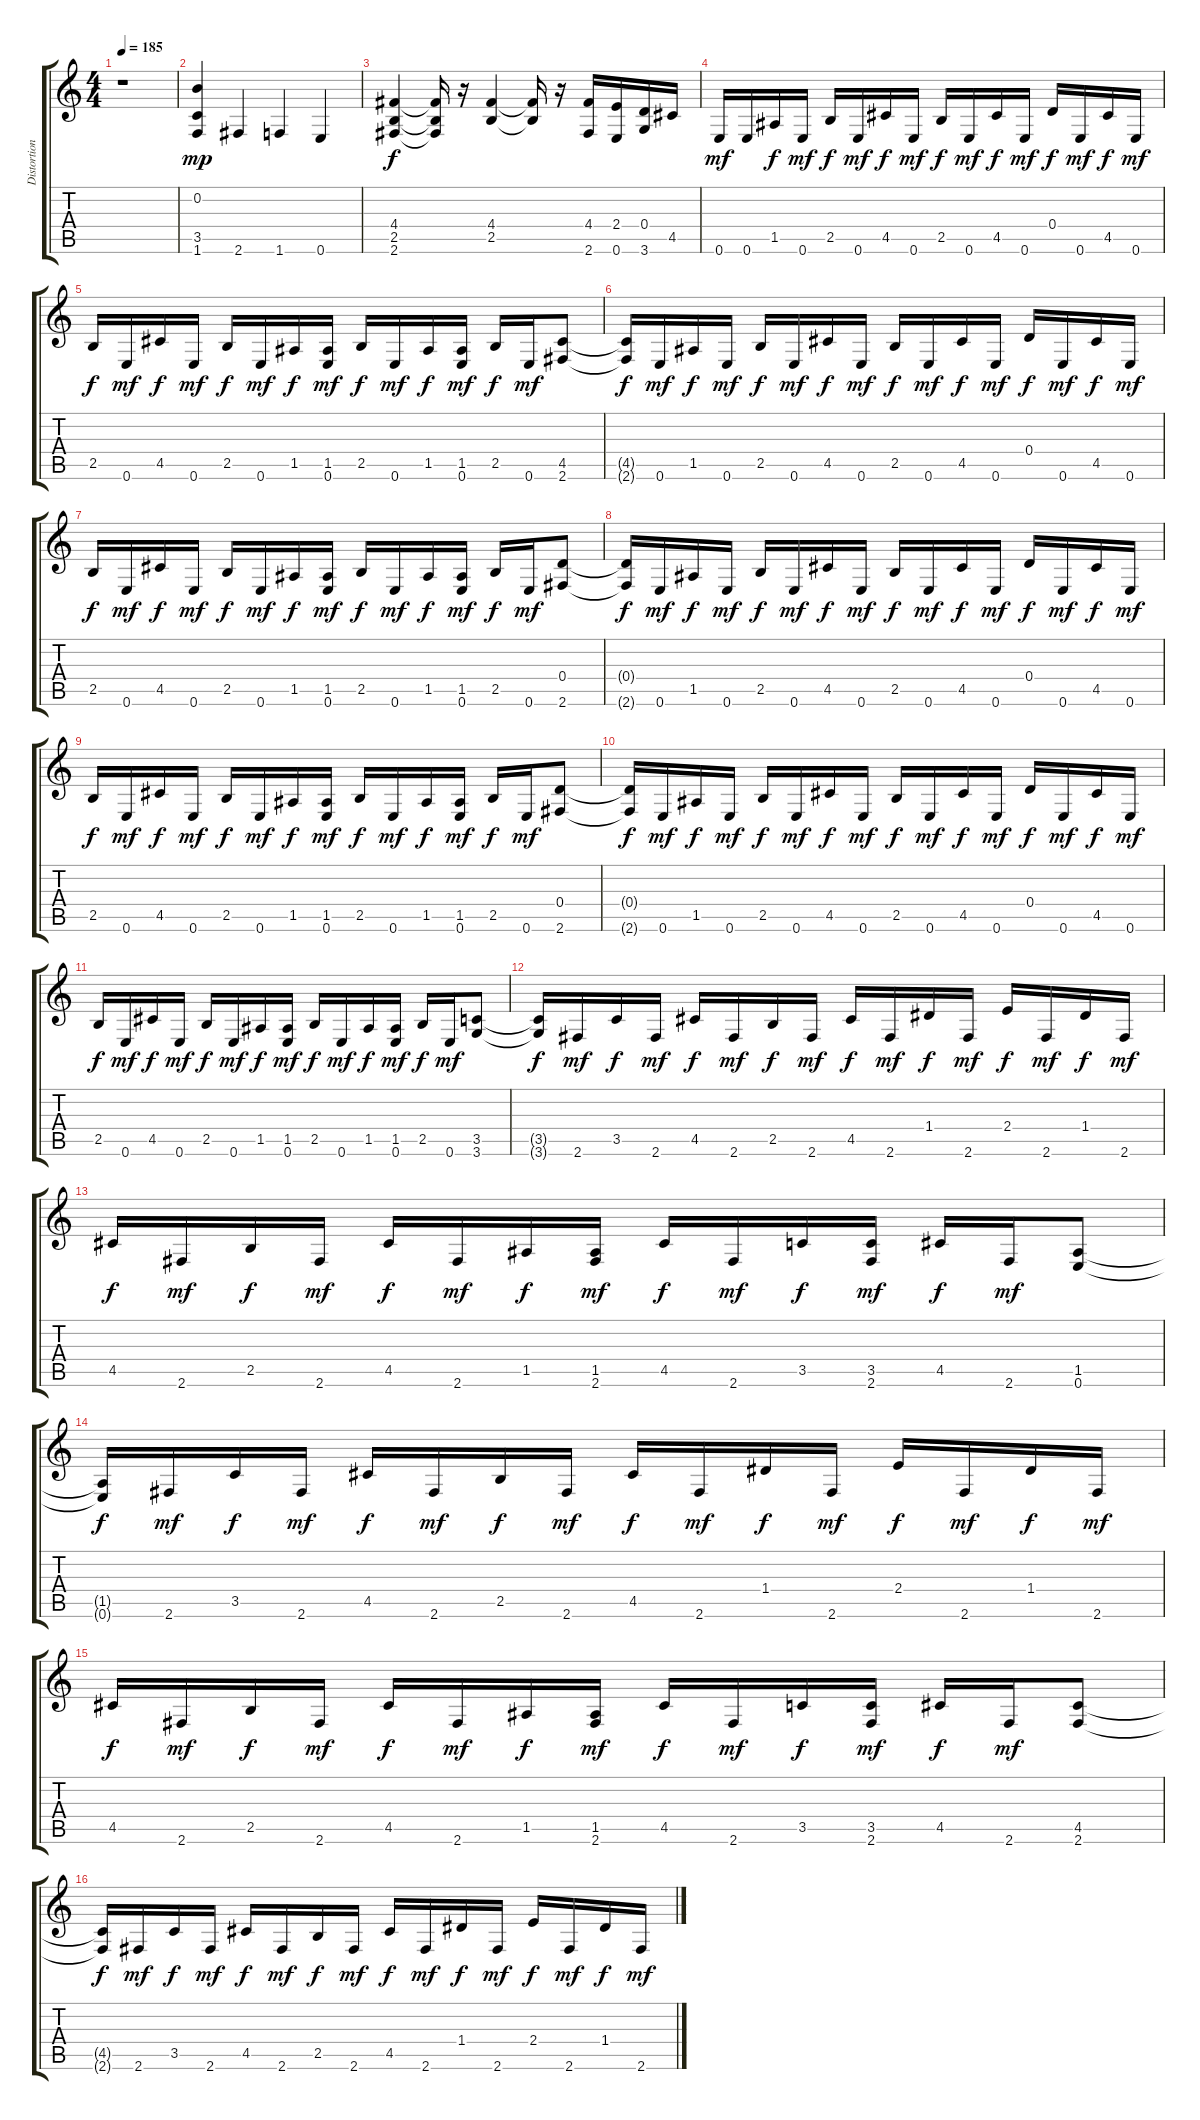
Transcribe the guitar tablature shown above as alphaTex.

\track ("Distortion" "Distortion") {instrument distortionguitar}
\staff {score tabs}
\tuning (E4 B3 G3 D3 A2 E2) {hide}
\ts (4 4)
\tempo 185
\clef g2
\ks c
r.1{dy mp instrument distortionguitar} |
(0.2 3.5 1.6).4 2.6.4 1.6.4 0.6.4 |
(4.4 2.5 2.6).4{dy f} (4.4{t} 2.5{t} 2.6{t}).16 r.16 (4.4 2.5).4 (4.4{t} 2.5{t}).16 r.16 (4.4 2.6).16 (2.4 0.6).16 (0.4 3.6).16 4.5.16 |
0.6.16{dy mf} 0.6.16 1.5.16{dy f} 0.6.16{dy mf} 2.5.16{dy f} 0.6.16{dy mf} 4.5.16{dy f} 0.6.16{dy mf} 2.5.16{dy f} 0.6.16{dy mf} 4.5.16{dy f} 0.6.16{dy mf} 0.4.16{dy f} 0.6.16{dy mf} 4.5.16{dy f} 0.6.16{dy mf} |
2.5.16{dy f} 0.6.16{dy mf} 4.5.16{dy f} 0.6.16{dy mf} 2.5.16{dy f} 0.6.16{dy mf} 1.5.16{dy f} (1.5 0.6).16{dy mf} 2.5.16{dy f} 0.6.16{dy mf} 1.5.16{dy f} (1.5 0.6).16{dy mf} 2.5.16{dy f} 0.6.16{dy mf} (4.5 2.6).8 |
(4.5{t} 2.6{t}).16{dy f} 0.6.16{dy mf} 1.5.16{dy f} 0.6.16{dy mf} 2.5.16{dy f} 0.6.16{dy mf} 4.5.16{dy f} 0.6.16{dy mf} 2.5.16{dy f} 0.6.16{dy mf} 4.5.16{dy f} 0.6.16{dy mf} 0.4.16{dy f} 0.6.16{dy mf} 4.5.16{dy f} 0.6.16{dy mf} |
2.5.16{dy f} 0.6.16{dy mf} 4.5.16{dy f} 0.6.16{dy mf} 2.5.16{dy f} 0.6.16{dy mf} 1.5.16{dy f} (1.5 0.6).16{dy mf} 2.5.16{dy f} 0.6.16{dy mf} 1.5.16{dy f} (1.5 0.6).16{dy mf} 2.5.16{dy f} 0.6.16{dy mf} (0.4 2.6).8 |
(0.4{t} 2.6{t}).16{dy f} 0.6.16{dy mf} 1.5.16{dy f} 0.6.16{dy mf} 2.5.16{dy f} 0.6.16{dy mf} 4.5.16{dy f} 0.6.16{dy mf} 2.5.16{dy f} 0.6.16{dy mf} 4.5.16{dy f} 0.6.16{dy mf} 0.4.16{dy f} 0.6.16{dy mf} 4.5.16{dy f} 0.6.16{dy mf} |
2.5.16{dy f} 0.6.16{dy mf} 4.5.16{dy f} 0.6.16{dy mf} 2.5.16{dy f} 0.6.16{dy mf} 1.5.16{dy f} (1.5 0.6).16{dy mf} 2.5.16{dy f} 0.6.16{dy mf} 1.5.16{dy f} (1.5 0.6).16{dy mf} 2.5.16{dy f} 0.6.16{dy mf} (0.4 2.6).8 |
(0.4{t} 2.6{t}).16{dy f} 0.6.16{dy mf} 1.5.16{dy f} 0.6.16{dy mf} 2.5.16{dy f} 0.6.16{dy mf} 4.5.16{dy f} 0.6.16{dy mf} 2.5.16{dy f} 0.6.16{dy mf} 4.5.16{dy f} 0.6.16{dy mf} 0.4.16{dy f} 0.6.16{dy mf} 4.5.16{dy f} 0.6.16{dy mf} |
2.5.16{dy f} 0.6.16{dy mf} 4.5.16{dy f} 0.6.16{dy mf} 2.5.16{dy f} 0.6.16{dy mf} 1.5.16{dy f} (1.5 0.6).16{dy mf} 2.5.16{dy f} 0.6.16{dy mf} 1.5.16{dy f} (1.5 0.6).16{dy mf} 2.5.16{dy f} 0.6.16{dy mf} (3.5 3.6).8 |
(3.5{t} 3.6{t}).16{dy f} 2.6.16{dy mf} 3.5.16{dy f} 2.6.16{dy mf} 4.5.16{dy f} 2.6.16{dy mf} 2.5.16{dy f} 2.6.16{dy mf} 4.5.16{dy f} 2.6.16{dy mf} 1.4.16{dy f} 2.6.16{dy mf} 2.4.16{dy f} 2.6.16{dy mf} 1.4.16{dy f} 2.6.16{dy mf} |
4.5.16{dy f} 2.6.16{dy mf} 2.5.16{dy f} 2.6.16{dy mf} 4.5.16{dy f} 2.6.16{dy mf} 1.5.16{dy f} (1.5 2.6).16{dy mf} 4.5.16{dy f} 2.6.16{dy mf} 3.5.16{dy f} (3.5 2.6).16{dy mf} 4.5.16{dy f} 2.6.16{dy mf} (1.5 0.6).8 |
(1.5{t} 0.6{t}).16{dy f} 2.6.16{dy mf} 3.5.16{dy f} 2.6.16{dy mf} 4.5.16{dy f} 2.6.16{dy mf} 2.5.16{dy f} 2.6.16{dy mf} 4.5.16{dy f} 2.6.16{dy mf} 1.4.16{dy f} 2.6.16{dy mf} 2.4.16{dy f} 2.6.16{dy mf} 1.4.16{dy f} 2.6.16{dy mf} |
4.5.16{dy f} 2.6.16{dy mf} 2.5.16{dy f} 2.6.16{dy mf} 4.5.16{dy f} 2.6.16{dy mf} 1.5.16{dy f} (1.5 2.6).16{dy mf} 4.5.16{dy f} 2.6.16{dy mf} 3.5.16{dy f} (3.5 2.6).16{dy mf} 4.5.16{dy f} 2.6.16{dy mf} (4.5 2.6).8 |
(4.5{t} 2.6{t}).16{dy f} 2.6.16{dy mf} 3.5.16{dy f} 2.6.16{dy mf} 4.5.16{dy f} 2.6.16{dy mf} 2.5.16{dy f} 2.6.16{dy mf} 4.5.16{dy f} 2.6.16{dy mf} 1.4.16{dy f} 2.6.16{dy mf} 2.4.16{dy f} 2.6.16{dy mf} 1.4.16{dy f} 2.6.16{dy mf}
